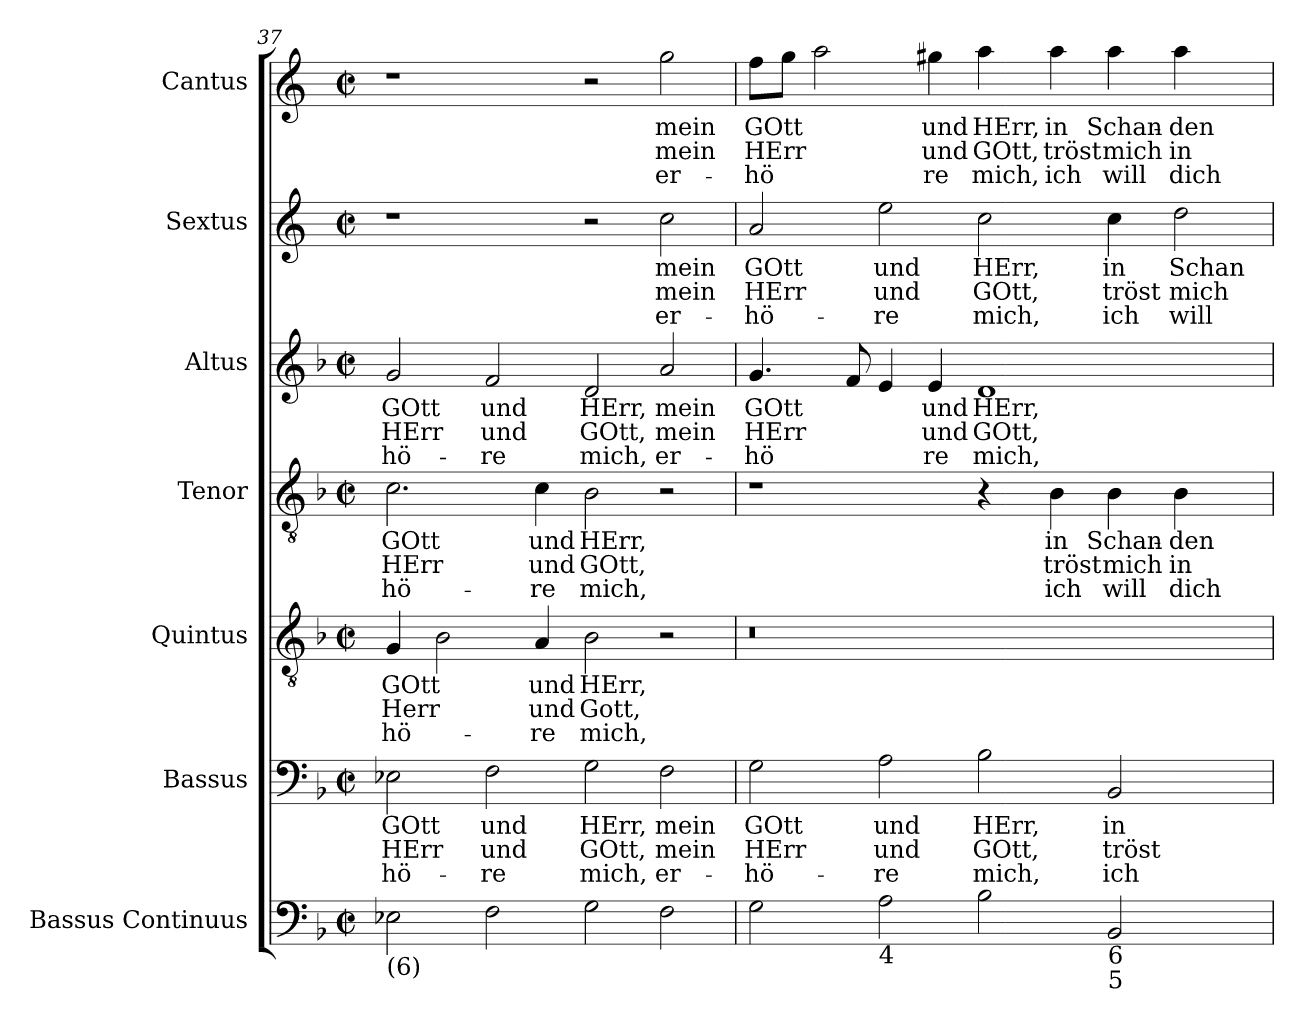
**kern	**kern	**text	**text	**text	**kern	**text	**text	**text	**kern	**text	**text	**text	**kern	**text	**text	**text	**kern	**text	**text	**text	**kern	**text	**text	**text
*part7	*part6	*part6	*part6	*part6	*part5	*part5	*part5	*part5	*part4	*part4	*part4	*part4	*part3	*part3	*part3	*part3	*part2	*part2	*part2	*part2	*part1	*part1	*part1	*part1
*staff7	*staff6	*staff6	*staff6	*staff6	*staff5	*staff5	*staff5	*staff5	*staff4	*staff4	*staff4	*staff4	*staff3	*staff3	*staff3	*staff3	*staff2	*staff2	*staff2	*staff2	*staff1	*staff1	*staff1	*staff1
*I"Bassus Continuus	*I"Bassus	*	*	*	*I"Quintus	*	*	*	*I"Tenor	*	*	*	*I"Altus	*	*	*	*I"Sextus	*	*	*	*I"Cantus	*	*	*
!!LO:LB:g=z
*clefF4	*clefF4	*	*	*	*clefGv2	*	*	*	*clefGv2	*	*	*	*clefG2	*	*	*	*clefG2	*	*	*	*clefG2	*	*	*
*	*	*	*	*	*	*	*	*	*	*	*	*	*	*	*	*	*ITrd4c7	*	*	*	*ITrd4c7	*	*	*
*k[b-]	*k[b-]	*	*	*	*k[b-]	*	*	*	*k[b-]	*	*	*	*k[b-]	*	*	*	*k[b-]	*	*	*	*k[b-]	*	*	*
*F:	*F:	*	*	*	*F:	*	*	*	*F:	*	*	*	*F:	*	*	*	*F:	*	*	*	*F:	*	*	*
*M4/2	*M4/2	*	*	*	*M4/2	*	*	*	*M4/2	*	*	*	*M4/2	*	*	*	*M4/2	*	*	*	*M4/2	*	*	*
*met(c|)	*met(c|)	*	*	*	*met(c|)	*	*	*	*met(c|)	*	*	*	*met(c|)	*	*	*	*met(c|)	*	*	*	*met(c|)	*	*	*
=37	=37	=37	=37	=37	=37	=37	=37	=37	=37	=37	=37	=37	=37	=37	=37	=37	=37	=37	=37	=37	=37	=37	=37	=37
!LO:TX:b:t=(6)	!	!	!	!	!	!	!	!	!	!	!	!	!	!	!	!	!	!	!	!	!	!	!	!
!	!	!LO:LY:b	!LO:LY:b	!LO:LY:b	!	!LO:LY:b	!LO:LY:b	!LO:LY:b	!	!LO:LY:b	!LO:LY:b	!LO:LY:b	!	!LO:LY:b	!LO:LY:b	!LO:LY:b	!	!	!	!	!	!	!	!
2E-X	2E-X	-GOtt	HErr	hö-	4G	-GOtt	Herr	hö-	2.c	-GOtt	HErr	hö-	2g	-GOtt	HErr	hö-	1r	.	.	.	1r	.	.	.
.	.	.	.	.	2B-	.	.	.	.	.	.	.	.	.	.	.	.	.	.	.	.	.	.	.
!	!	!LO:LY:b	!LO:LY:b	!LO:LY:b	!	!	!	!	!	!	!	!	!	!LO:LY:b	!LO:LY:b	!LO:LY:b	!	!	!	!	!	!	!	!
2F	2F	-und	und	re	.	.	.	.	.	.	.	.	2f	-und	und	re	.	.	.	.	.	.	.	.
!	!	!	!	!	!	!LO:LY:b	!LO:LY:b	!LO:LY:b	!	!LO:LY:b	!LO:LY:b	!LO:LY:b	!	!	!	!	!	!	!	!	!	!	!	!
.	.	.	.	.	4A	-und	und	re	4c	-und	und	re	.	.	.	.	.	.	.	.	.	.	.	.
!	!	!LO:LY:b	!LO:LY:b	!LO:LY:b	!	!LO:LY:b	!LO:LY:b	!LO:LY:b	!	!LO:LY:b	!LO:LY:b	!LO:LY:b	!	!LO:LY:b	!LO:LY:b	!LO:LY:b	!	!	!	!	!	!	!	!
2G	2G	HErr,	GOtt,	mich,	2B-	HErr,	Gott,	mich,	2B-	HErr,	GOtt,	mich,	2d	HErr,	GOtt,	mich,	2r	.	.	.	2r	.	.	.
!	!	!LO:LY:b	!LO:LY:b	!LO:LY:b	!	!	!	!	!	!	!	!	!	!LO:LY:b	!LO:LY:b	!LO:LY:b	!	!LO:LY:b	!LO:LY:b	!LO:LY:b	!	!LO:LY:b	!LO:LY:b	!LO:LY:b
2F	2F	mein	mein	er-	2r	.	.	.	2r	.	.	.	2a	mein	mein	er-	2f	mein	mein	er-	2cc	mein	mein	er-
=38	=38	=38	=38	=38	=38	=38	=38	=38	=38	=38	=38	=38	=38	=38	=38	=38	=38	=38	=38	=38	=38	=38	=38	=38
!	!	!LO:LY:b	!LO:LY:b	!LO:LY:b	!	!	!	!	!	!	!	!	!	!LO:LY:b	!LO:LY:b	!LO:LY:b	!	!LO:LY:b	!LO:LY:b	!LO:LY:b	!	!LO:LY:b	!LO:LY:b	!LO:LY:b
2G	2G	-GOtt	HErr	hö-	0r	.	.	.	1r	.	.	.	4.g	-GOtt	HErr	hö	2d	-GOtt	HErr	hö-	8b-L	-GOtt	HErr	hö
.	.	.	.	.	.	.	.	.	.	.	.	.	.	.	.	.	.	.	.	.	8ccJ	.	.	.
.	.	.	.	.	.	.	.	.	.	.	.	.	.	.	.	.	.	.	.	.	2dd	.	.	.
.	.	.	.	.	.	.	.	.	.	.	.	.	8f	.	.	.	.	.	.	.	.	.	.	.
!LO:TX:b:t=4	!	!	!	!	!	!	!	!	!	!	!	!	!	!	!	!	!	!	!	!	!	!	!	!
!	!	!LO:LY:b	!LO:LY:b	!LO:LY:b	!	!	!	!	!	!	!	!	!	!	!	!	!	!LO:LY:b	!LO:LY:b	!LO:LY:b	!	!	!	!
2A	2A	-und	und	re	.	.	.	.	.	.	.	.	4e	.	.	.	2a	-und	und	re	.	.	.	.
!	!	!	!	!	!	!	!	!	!	!	!	!	!	!LO:LY:b	!LO:LY:b	!LO:LY:b	!	!	!	!	!	!LO:LY:b	!LO:LY:b	!LO:LY:b
.	.	.	.	.	.	.	.	.	.	.	.	.	4e	und	und	re	.	.	.	.	4cc#X	und	und	re
!	!	!LO:LY:b	!LO:LY:b	!LO:LY:b	!	!	!	!	!	!	!	!	!	!LO:LY:b	!LO:LY:b	!LO:LY:b	!	!LO:LY:b	!LO:LY:b	!LO:LY:b	!	!LO:LY:b	!LO:LY:b	!LO:LY:b
2B-	2B-	HErr,	GOtt,	mich,	.	.	.	.	4r	.	.	.	1d	HErr,	GOtt,	mich,	2f	HErr,	GOtt,	mich,	4dd	HErr,	GOtt,	mich,
!	!	!	!	!	!	!	!	!	!	!LO:LY:b	!LO:LY:b	!LO:LY:b	!	!	!	!	!	!	!	!	!	!LO:LY:b	!LO:LY:b	!LO:LY:b
.	.	.	.	.	.	.	.	.	4B-	in	tröst	ich	.	.	.	.	.	.	.	.	4dd	in	tröst	ich
!LO:TX:b:t=6	!	!	!	!	!	!	!	!	!	!	!	!	!	!	!	!	!	!	!	!	!	!	!	!
!LO:TX:b:t=5	!	!	!	!	!	!	!	!	!	!	!	!	!	!	!	!	!	!	!	!	!	!	!	!
!	!	!LO:LY:b	!LO:LY:b	!LO:LY:b	!	!	!	!	!	!LO:LY:b	!LO:LY:b	!LO:LY:b	!	!	!	!	!	!LO:LY:b	!LO:LY:b	!LO:LY:b	!	!LO:LY:b	!LO:LY:b	!LO:LY:b
2BB-	2BB-	in	tröst	ich	.	.	.	.	4B-	Schan-	-mich	will	.	.	.	.	4f	in	tröst	ich	4dd	Schan-	-mich	will
!	!	!	!	!	!	!	!	!	!	!LO:LY:b	!LO:LY:b	!LO:LY:b	!	!	!	!	!	!LO:LY:b	!LO:LY:b	!LO:LY:b	!	!LO:LY:b	!LO:LY:b	!LO:LY:b
.	.	.	.	.	.	.	.	.	4B-	den	in	dich	.	.	.	.	2g	Schan	mich	will	4dd	den	in	dich
4ryy	4ryy	.	.	.	4ryy	.	.	.	4ryy	.	.	.	4ryy	.	.	.	.	.	.	.	4ryy	.	.	.
=	=	=	=	=	=	=	=	=	=	=	=	=	=	=	=	=	=	=	=	=	=	=	=	=
*-	*-	*-	*-	*-	*-	*-	*-	*-	*-	*-	*-	*-	*-	*-	*-	*-	*-	*-	*-	*-	*-	*-	*-	*-
